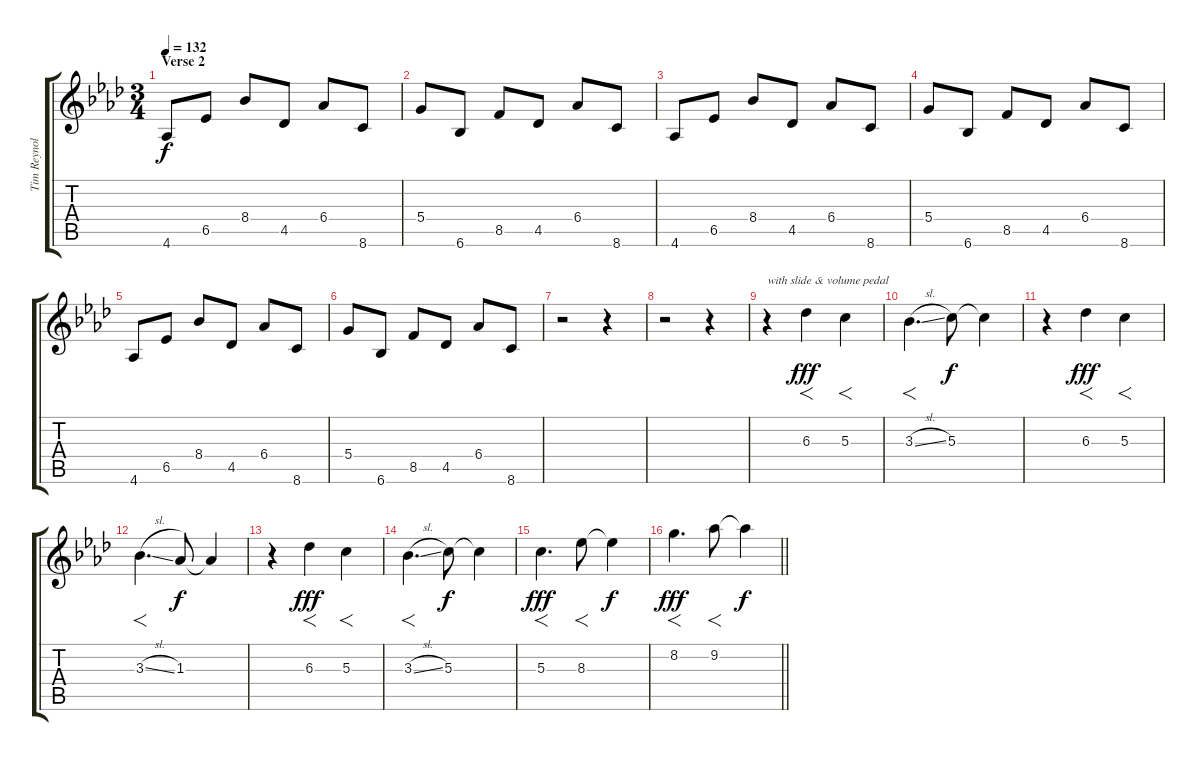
\track ("Tim Reynolds" "Tim Reynol") {instrument acousticguitarsteel}
\staff {score tabs}
\tuning (E4 B3 G3 D3 A2 E2) {hide}
\ts (3 4)
\section ("" "Verse 2")
\tempo 132
\clef g2
\ks ab
4.6.8{dy f} 6.5.8 8.4.8 4.5.8 6.4.8 8.6.8 |
5.4.8 6.6.8 8.5.8 4.5.8 6.4.8 8.6.8 |
4.6.8 6.5.8 8.4.8 4.5.8 6.4.8 8.6.8 |
5.4.8 6.6.8 8.5.8 4.5.8 6.4.8 8.6.8 |
4.6.8 6.5.8 8.4.8 4.5.8 6.4.8 8.6.8 |
5.4.8 6.6.8 8.5.8 4.5.8 6.4.8 8.6.8 |
r.2 r.4 |
r.2 r.4 |
r.4{txt "with slide & volume pedal" volume 14} 6.3.4{f dy fff} 5.3.4{f} |
3.3{sl}.4{f d} 5.3.8{dy f} 5.3{t}.4 |
r.4 6.3.4{f dy fff} 5.3.4{f} |
3.3{sl}.4{f d} 1.3.8{dy f} 1.3{t}.4 |
r.4{volume 14} 6.3.4{f dy fff} 5.3.4{f} |
3.3{sl}.4{f d} 5.3.8{dy f} 5.3{t}.4 |
5.3.4{f d dy fff} 8.3.8{f} 8.3{t}.4{dy f} |
\barLineRight lightlight
8.2.4{f d dy fff} 9.2.8{f} 9.2{t}.4{dy f}
